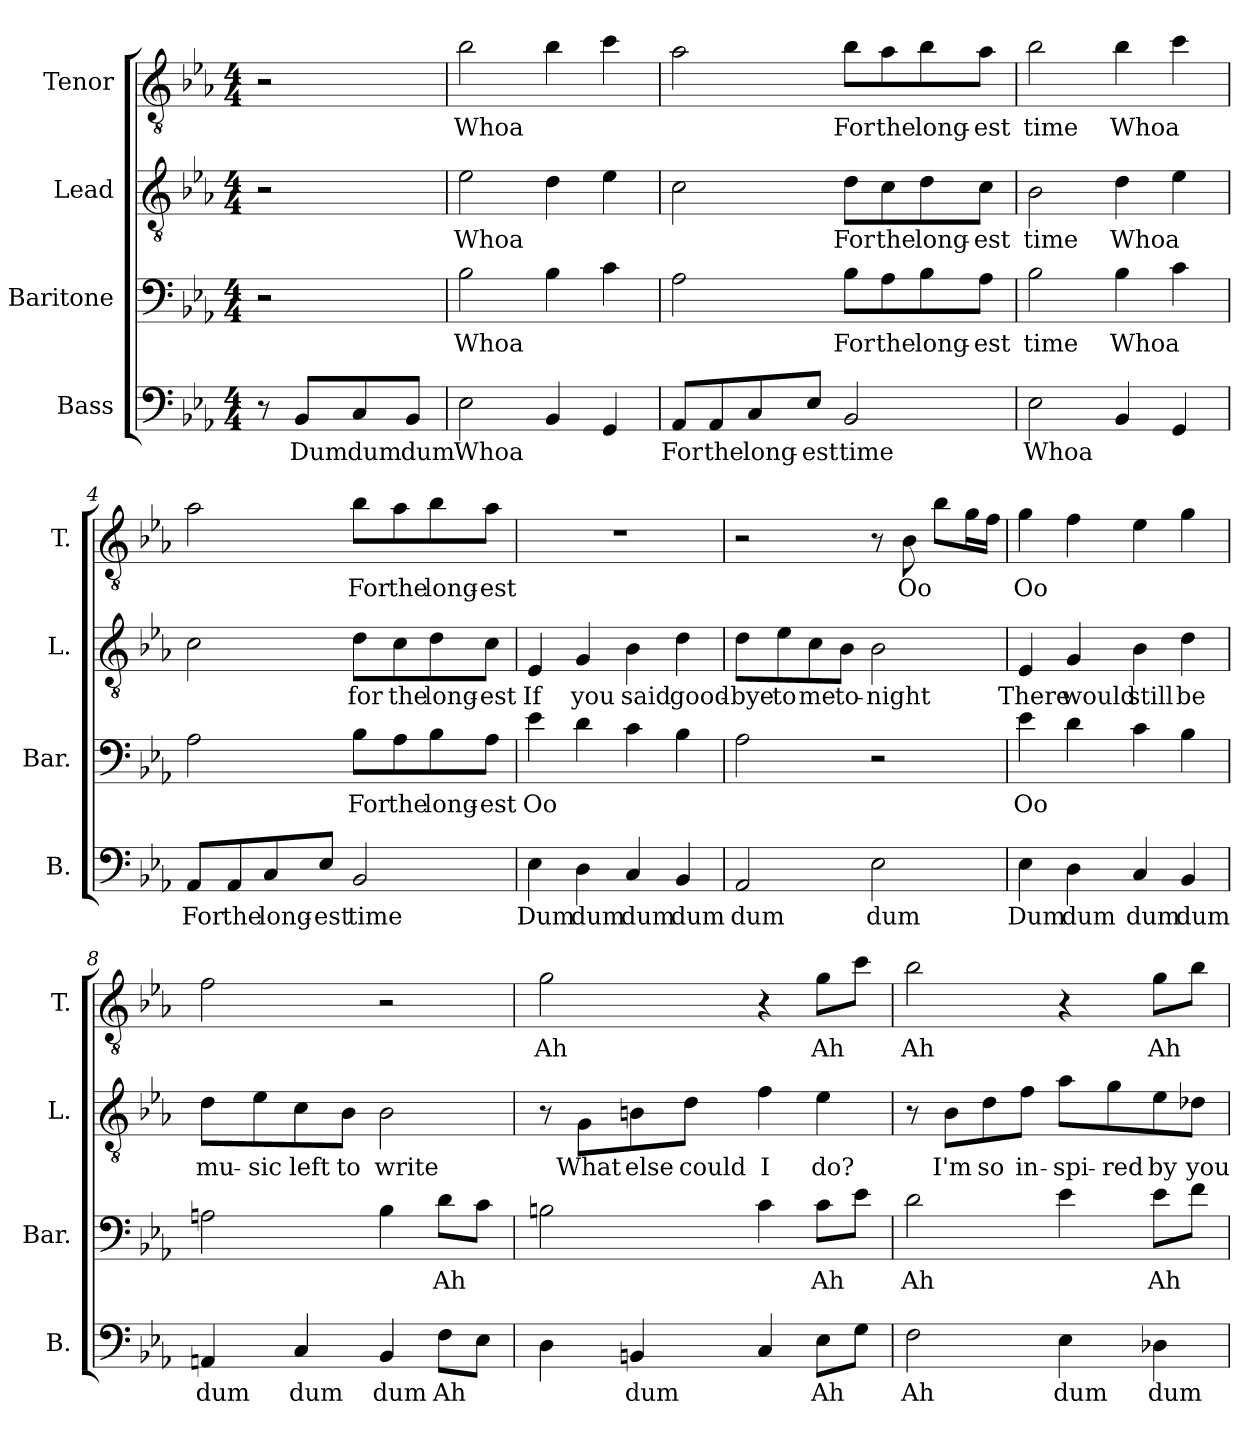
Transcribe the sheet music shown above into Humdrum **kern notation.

**kern	**text	**kern	**text	**kern	**text	**kern	**text
*part4	*part4	*part3	*part3	*part2	*part2	*part1	*part1
*staff4	*staff4	*staff3	*staff3	*staff2	*staff2	*staff1	*staff1
*I"Bass	*	*I"Baritone	*	*I"Lead	*	*I"Tenor	*
*I'B.	*	*I'Bar.	*	*I'L.	*	*I'T.	*
*clefF4	*	*clefF4	*	*clefGv2	*	*clefGv2	*
*k[b-e-a-]	*	*k[b-e-a-]	*	*k[b-e-a-]	*	*k[b-e-a-]	*
*M4/4	*	*M4/4	*	*M4/4	*	*M4/4	*
*MM90	*	*MM90	*	*MM90	*	*MM90	*
=	=	=	=	=	=	=	=
8r	.	2r	.	2r	.	2r	.
8BB-/L	Dum	.	.	.	.	.	.
8C/	dum	.	.	.	.	.	.
8BB-/J	dum	.	.	.	.	.	.
=1	=1	=1	=1	=1	=1	=1	=1
2E-\	Whoa	2B-\	-Whoa	2e-\	Whoa	2b-\	Whoa
4BB-/	.	4B-\	.	4d\	.	4b-\	.
4GG/	.	4c\	.	4e-\	.	4cc\	.
=2	=2	=2	=2	=2	=2	=2	=2
8AA-/L	For	2A-\	.	2c\	.	2a-\	.
8AA-/	the	.	.	.	.	.	.
8C/	long-	.	.	.	.	.	.
8E-/J	-est	.	.	.	.	.	.
2BB-/	time	8B-\L	For	8d\L	For	8b-\L	For
.	.	8A-\	the	8c\	the	8a-\	the
.	.	8B-\	long-	8d\	long-	8b-\	long-
.	.	8A-\J	-est	8c\J	-est	8a-\J	-est
=3	=3	=3	=3	=3	=3	=3	=3
2E-\	Whoa	2B-\	time	2B-\	time	2b-\	time
4BB-/	.	4B-\	Whoa	4d\	Whoa	4b-\	Whoa
4GG/	.	4c\	.	4e-\	.	4cc\	.
!!LO:LB:g=z
=4	=4	=4	=4	=4	=4	=4	=4
8AA-/L	For	2A-\	.	2c\	.	2a-\	.
8AA-/	the	.	.	.	.	.	.
8C/	long-	.	.	.	.	.	.
8E-/J	-est	.	.	.	.	.	.
2BB-/	time	8B-\L	For	8d\L	for	8b-\L	For
.	.	8A-\	the	8c\	the	8a-\	the
.	.	8B-\	long-	8d\	long-	8b-\	long-
.	.	8A-\J	-est	8c\J	-est	8a-\J	-est
=5	=5	=5	=5	=5	=5	=5	=5
4E-\	Dum	4e-\	-Oo	4E-/	If	1r	.
4D\	dum	4d\	.	4G/	you	.	.
4C/	dum	4c\	.	4B-\	said	.	.
4BB-/	dum	4B-\	.	4d\	good-	.	.
=6	=6	=6	=6	=6	=6	=6	=6
2AA-/	dum	2A-\	.	8d\L	-bye	2r	.
.	.	.	.	8e-\	to	.	.
.	.	.	.	8c\	me	.	.
.	.	.	.	8B-\J	to-	.	.
2E-\	dum	2r	.	2B-\	-night	8r	.
.	.	.	.	.	.	8B-\	-Oo
.	.	.	.	.	.	8b-\L	.
.	.	.	.	.	.	16g\L	.
.	.	.	.	.	.	16f\JJ	.
!!LO:PB:g=z
=7	=7	=7	=7	=7	=7	=7	=7
4E-\	Dum	4e-\	-Oo	4E-/	There	4g\	Oo
4D\	dum	4d\	.	4G/	would	4f\	.
4C/	dum	4c\	.	4B-\	still	4e-\	.
4BB-/	dum	4B-\	.	4d\	be	4g\	.
=8	=8	=8	=8	=8	=8	=8	=8
4AAn/	dum	2An\	.	8d\L	mu-	2f\	.
.	.	.	.	8e-\	-sic	.	.
4C/	dum	.	.	8c\	left	.	.
.	.	.	.	8B-\J	to	.	.
4BB-/	dum	4B-\	.	2B-\	write	2r	.
8F\L	Ah	8d\L	Ah	.	.	.	.
8E-\J	.	8c\J	.	.	.	.	.
=9	=9	=9	=9	=9	=9	=9	=9
4D\	.	2Bn\	.	8r	.	2g\	Ah
.	.	.	.	8G\L	What	.	.
4BBn/	dum	.	.	8Bn\	else	.	.
.	.	.	.	8d\J	could	.	.
4C/	.	4c\	.	4f\	I	4r	.
8E-\L	Ah	8c\L	Ah	4e-\	do?	8g\L	Ah
8G\J	.	8e-\J	.	.	.	8cc\J	.
!!LO:LB:g=z
=10	=10	=10	=10	=10	=10	=10	=10
2F\	Ah	2d\	Ah	8r	.	2b-\	Ah
.	.	.	.	8B-\L	I'm	.	.
.	.	.	.	8d\	so	.	.
.	.	.	.	8f\J	in-	.	.
4E-\	dum	4e-\	.	8a-\L	-spi-	4r	.
.	.	.	.	8g\	-red	.	.
4D-X\	dum	8e-\L	Ah	8e-\	by	8g\L	Ah
.	.	8f\J	.	8d-X\J	you	8b-\J	.
=	=	=	=	=	=	=	=
*-	*-	*-	*-	*-	*-	*-	*-
